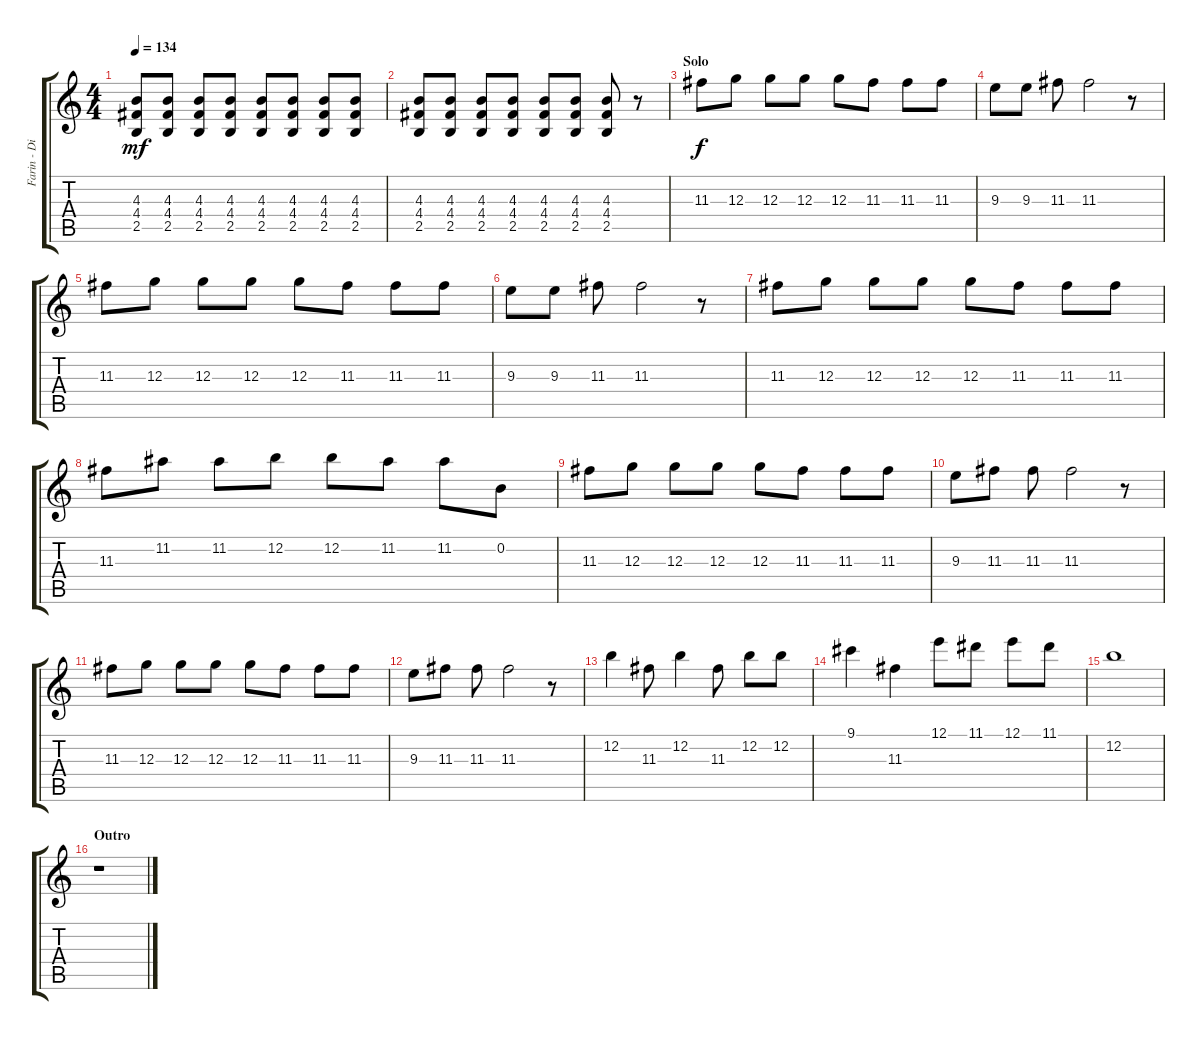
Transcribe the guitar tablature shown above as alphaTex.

\track ("Farin - Dist. Guitar" "Farin - Di") {instrument distortionguitar}
\staff {score tabs}
\tuning (E4 B3 G3 D3 A2 E2) {hide}
\ts (4 4)
\tempo 134
\clef g2
\ks c
(4.3 4.4 2.5).8{dy mf} (4.3 4.4 2.5).8 (4.3 4.4 2.5).8 (4.3 4.4 2.5).8 (4.3 4.4 2.5).8 (4.3 4.4 2.5).8 (4.3 4.4 2.5).8 (4.3 4.4 2.5).8 |
(4.3 4.4 2.5).8 (4.3 4.4 2.5).8 (4.3 4.4 2.5).8 (4.3 4.4 2.5).8 (4.3 4.4 2.5).8 (4.3 4.4 2.5).8 (4.3 4.4 2.5).8 r.8 |
\section ("" "Solo")
11.3.8{dy f} 12.3.8 12.3.8 12.3.8 12.3.8 11.3.8 11.3.8 11.3.8 |
9.3.8 9.3.8 11.3.8 11.3.2 r.8 |
11.3.8 12.3.8 12.3.8 12.3.8 12.3.8 11.3.8 11.3.8 11.3.8 |
9.3.8 9.3.8 11.3.8 11.3.2 r.8 |
11.3.8 12.3.8 12.3.8 12.3.8 12.3.8 11.3.8 11.3.8 11.3.8 |
11.3.8 11.2.8 11.2.8 12.2.8 12.2.8 11.2.8 11.2.8 0.2.8 |
11.3.8 12.3.8 12.3.8 12.3.8 12.3.8 11.3.8 11.3.8 11.3.8 |
9.3.8 11.3.8 11.3.8 11.3.2 r.8 |
11.3.8 12.3.8 12.3.8 12.3.8 12.3.8 11.3.8 11.3.8 11.3.8 |
9.3.8 11.3.8 11.3.8 11.3.2 r.8 |
12.2.4 11.3.8 12.2.4 11.3.8 12.2.8 12.2.8 |
9.1.4 11.3.4 12.1.8 11.1.8 12.1.8 11.1.8 |
12.2.1 |
\section ("" "Outro")
r.1
